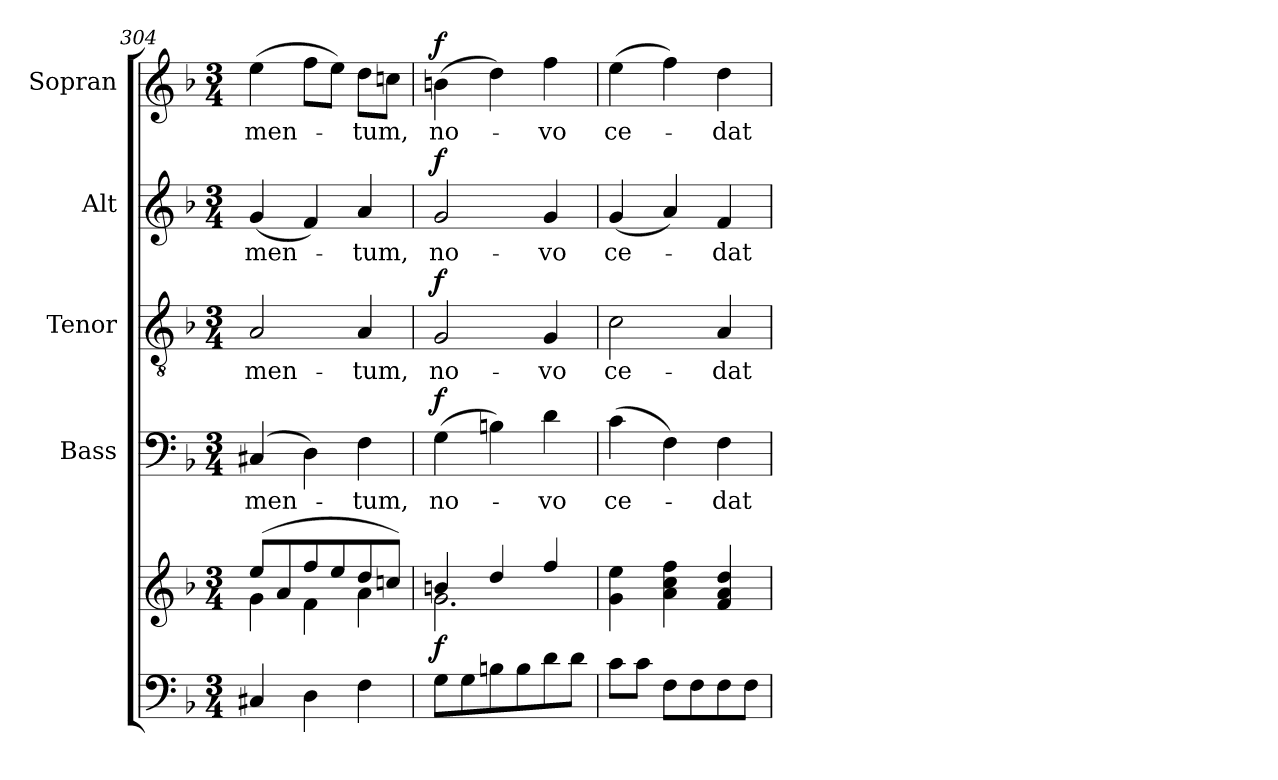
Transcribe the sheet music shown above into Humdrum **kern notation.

**kern	**kern	**dynam	**kern	**text	**dynam	**kern	**text	**dynam	**kern	**text	**dynam	**kern	**text	**dynam
*part5	*part5	*part5	*part4	*part4	*part4	*part3	*part3	*part3	*part2	*part2	*part2	*part1	*part1	*part1
*staff6	*staff5	*staff5/6	*staff4	*staff4	*staff4	*staff3	*staff3	*staff3	*staff2	*staff2	*staff2	*staff1	*staff1	*staff1
*	*	*	*I"Bass	*	*	*I"Tenor	*	*	*I"Alt	*	*	*I"Sopran	*	*
*	*	*	*I'B.	*	*	*I'T.	*	*	*I'A.	*	*	*I'S.	*	*
*clefF4	*clefG2	*	*clefF4	*	*	*clefGv2	*	*	*clefG2	*	*	*clefG2	*	*
*k[b-]	*k[b-]	*	*k[b-]	*	*	*k[b-]	*	*	*k[b-]	*	*	*k[b-]	*	*
*F:	*F:	*	*F:	*	*	*F:	*	*	*F:	*	*	*F:	*	*
*M3/4	*M3/4	*	*M3/4	*	*	*M3/4	*	*	*M3/4	*	*	*M3/4	*	*
=304	=304	=304	=304	=304	=304	=304	=304	=304	=304	=304	=304	=304	=304	=304
*	*^	*	*	*	*	*	*	*	*	*	*	*	*	*
!	!	!	!	!	!LO:LY:b	!	!	!LO:LY:b	!	!	!LO:LY:b	!	!	!LO:LY:b	!
4C#X/	(>8ee/L	4g\	.	(4C#X/	-men-	.	2A/	-men-	.	(<4g/	-men-	.	(>4ee\	-men-	.
.	8a/	.	.	.	.	.	.	.	.	.	.	.	.	.	.
4D\	8ff/	4f\	.	4D\)	.	.	.	.	.	4f/)	.	.	8ff\L	.	.
.	8ee/	.	.	.	.	.	.	.	.	.	.	.	8ee\J)	.	.
!	!	!	!	!	!LO:LY:b	!	!	!LO:LY:b	!	!	!LO:LY:b	!	!	!LO:LY:b	!
4F\	8dd/	4a\	.	4F\	-tum,	.	4A/	-tum,	.	4a/	-tum,	.	8dd\L	-tum,	.
.	8ccn/J)	.	.	.	.	.	.	.	.	.	.	.	8ccn\J	.	.
=305	=305	=305	=305	=305	=305	=305	=305	=305	=305	=305	=305	=305	=305	=305	=305
!	!	!	!LO:DY:b	!	!LO:LY:b	!LO:DY:a	!	!LO:LY:b	!LO:DY:a	!	!LO:LY:b	!LO:DY:a	!	!LO:LY:b	!LO:DY:a
8G\L	4bn/	2.g\	f	(>4G\	no-	f	2G/	no-	f	2g/	no-	f	(>4bn\	no-	f
8G\	.	.	.	.	.	.	.	.	.	.	.	.	.	.	.
8Bn\	4dd/	.	.	4Bn\)	.	.	.	.	.	.	.	.	4dd\)	.	.
8B\	.	.	.	.	.	.	.	.	.	.	.	.	.	.	.
!	!	!	!	!	!LO:LY:b	!	!	!LO:LY:b	!	!	!LO:LY:b	!	!	!LO:LY:b	!
8d\	4ff/	.	.	4d\	-vo	.	4G/	-vo	.	4g/	-vo	.	4ff\	-vo	.
8d\J	.	.	.	.	.	.	.	.	.	.	.	.	.	.	.
*	*v	*v	*	*	*	*	*	*	*	*	*	*	*	*	*
=306	=306	=306	=306	=306	=306	=306	=306	=306	=306	=306	=306	=306	=306	=306
!	!	!	!	!LO:LY:b	!	!	!LO:LY:b	!	!	!LO:LY:b	!	!	!LO:LY:b	!
8c\L	4g\ 4ee\	.	(>4c\	ce-	.	2c\	ce-	.	(<4g/	ce-	.	(>4ee\	ce-	.
8c\J	.	.	.	.	.	.	.	.	.	.	.	.	.	.
8F\L	4a\ 4cc\ 4ff\	.	4F\)	.	.	.	.	.	4a/)	.	.	4ff\)	.	.
8F\	.	.	.	.	.	.	.	.	.	.	.	.	.	.
!	!	!	!	!LO:LY:b	!	!	!LO:LY:b	!	!	!LO:LY:b	!	!	!LO:LY:b	!
8F\	4f/ 4a/ 4dd/	.	4F\	-dat	.	4A/	-dat	.	4f/	-dat	.	4dd\	-dat	.
8F\J	.	.	.	.	.	.	.	.	.	.	.	.	.	.
=	=	=	=	=	=	=	=	=	=	=	=	=	=	=
*-	*-	*-	*-	*-	*-	*-	*-	*-	*-	*-	*-	*-	*-	*-
